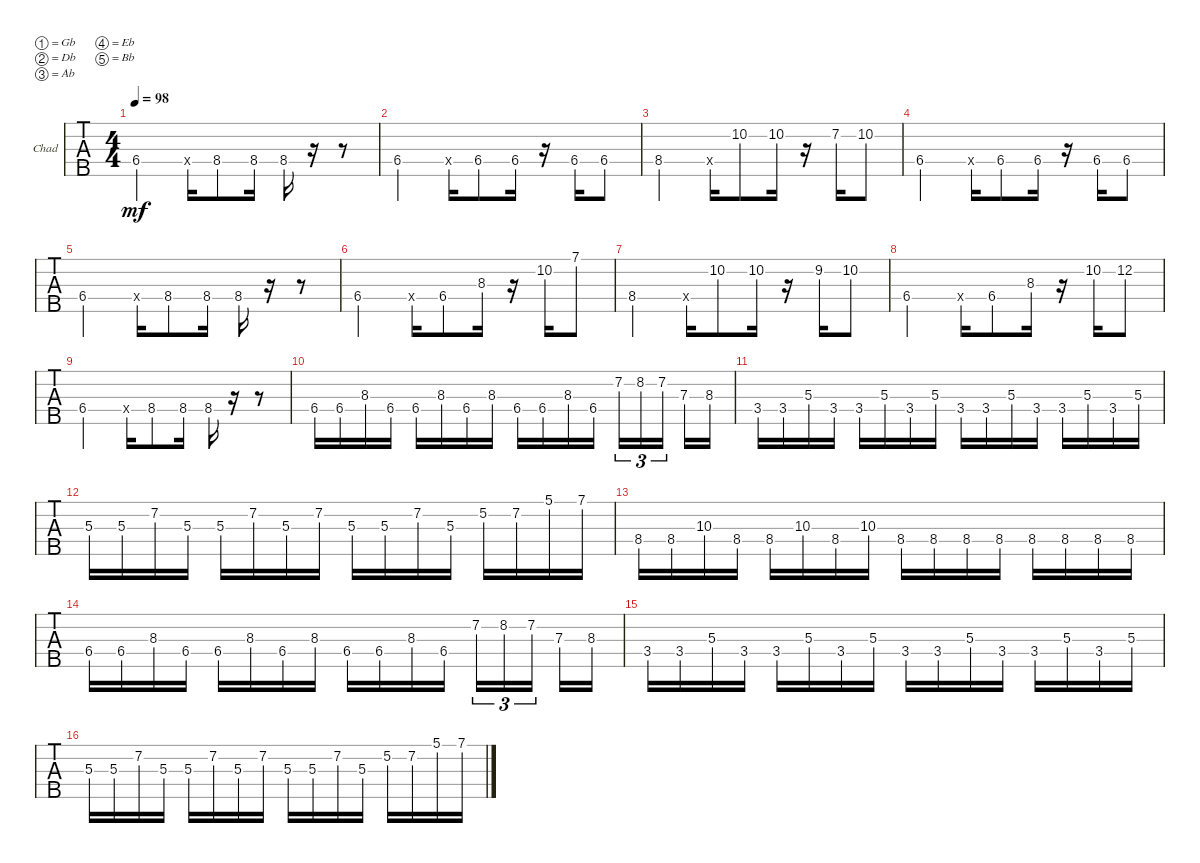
\defaultSystemsLayout 4
\bracketExtendMode groupsimilarinstruments
\multiBarRest
\firstSystemTrackNameOrientation horizontal
\otherSystemsTrackNameOrientation horizontal
\track ("Chad" "Chad") {instrument electricbassfinger}
\staff {tabs}
\tuning (Gb2 Db2 Ab1 Eb1 Bb0)
\ts (4 4)
\tempo 98
\clef f4
\ks c
6.4.2{dy mf} 6.4{x}.16 8.4{st}.8 8.4.16 8.4.16 r.16 r.8 |
6.4.2 6.4{x}.16 6.4{st}.8 6.4.16 r.16 6.4.16 6.4.8 |
8.4.2 6.4{x}.16 10.2.8 10.2.16 r.16 7.2.16 10.2.8 |
6.4.2 6.4{x}.16 6.4{st}.8 6.4.16 r.16 6.4.16 6.4.8 |
6.4.2 6.4{x}.16 8.4{st}.8 8.4.16 8.4.16 r.16 r.8 |
6.4.2 6.4{x}.16 6.4{st}.8 8.3.16 r.16 10.2.16 7.1.8 |
8.4.2 6.4{x}.16 10.2.8 10.2.16 r.16 9.2.16 10.2.8 |
6.4.2 6.4{x}.16 6.4{st}.8 8.3.16 r.16 10.2.16 12.2.8 |
6.4.2 6.4{x}.16 8.4{st}.8 8.4.16 8.4.16 r.16 r.8 |
6.4.16 6.4.16 8.3.16 6.4.16 6.4.16 8.3.16 6.4.16 8.3.16 6.4.16 6.4.16 8.3.16 6.4.16 7.2.16{tu (3 2)} 8.2.16{tu (3 2)} 7.2.16{tu (3 2)} 7.3.16 8.3.16 |
3.4.16 3.4.16 5.3.16 3.4.16 3.4.16 5.3.16 3.4.16 5.3.16 3.4.16 3.4.16 5.3.16 3.4.16 3.4.16 5.3.16 3.4.16 5.3.16 |
5.3.16 5.3.16 7.2.16 5.3.16 5.3.16 7.2.16 5.3.16 7.2.16 5.3.16 5.3.16 7.2.16 5.3.16 5.2.16 7.2.16 5.1.16 7.1.16 |
8.4.16 8.4.16 10.3.16 8.4.16 8.4.16 10.3.16 8.4.16 10.3.16 8.4.16 8.4.16 8.4.16 8.4.16 8.4.16 8.4.16 8.4.16 8.4.16 |
6.4.16 6.4.16 8.3.16 6.4.16 6.4.16 8.3.16 6.4.16 8.3.16 6.4.16 6.4.16 8.3.16 6.4.16 7.2.16{tu (3 2)} 8.2.16{tu (3 2)} 7.2.16{tu (3 2)} 7.3.16 8.3.16 |
3.4.16 3.4.16 5.3.16 3.4.16 3.4.16 5.3.16 3.4.16 5.3.16 3.4.16 3.4.16 5.3.16 3.4.16 3.4.16 5.3.16 3.4.16 5.3.16 |
5.3.16 5.3.16 7.2.16 5.3.16 5.3.16 7.2.16 5.3.16 7.2.16 5.3.16 5.3.16 7.2.16 5.3.16 5.2.16 7.2.16 5.1.16 7.1.16
